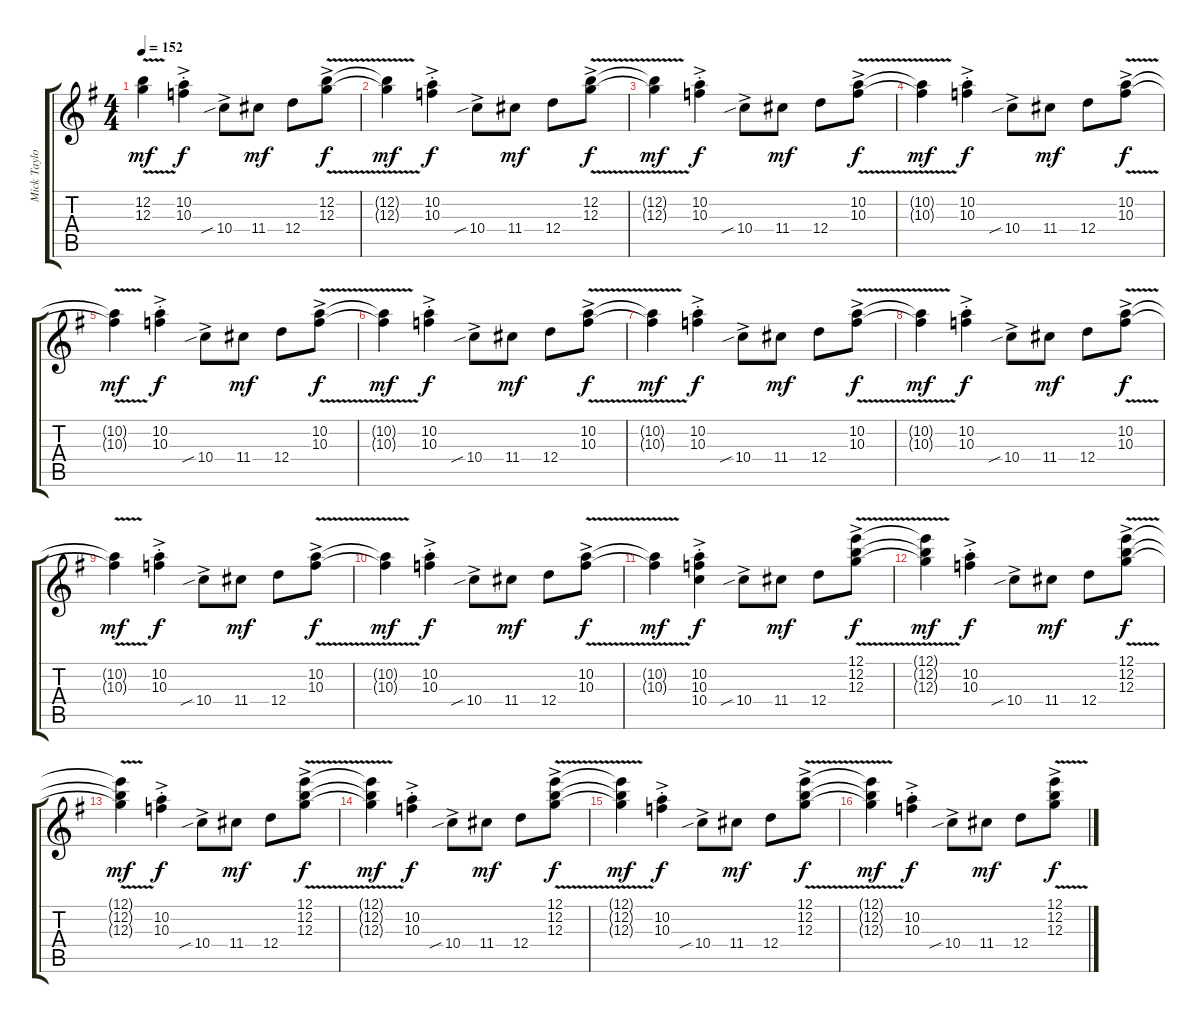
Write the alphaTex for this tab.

\track ("Mick Taylor" "Mick Taylo") {instrument electricguitarjazz}
\staff {score tabs}
\tuning (E4 B3 G3 D3 A2 E2) {hide}
\ts (4 4)
\tempo 152
\clef g2
\ks g
(12.2{v t} 12.3{v t}).4{dy mf} (10.2{ac st} 10.3{ac st}).4{dy f} 10.4{sib ac}.8 11.4.8{dy mf} 12.4.8 (12.2{v ac} 12.3{v ac}).8{dy f} |
(12.2{v t} 12.3{v t}).4{dy mf} (10.2{ac st} 10.3{ac st}).4{dy f} 10.4{sib ac}.8 11.4.8{dy mf} 12.4.8 (12.2{v ac} 12.3{v ac}).8{dy f} |
(12.2{v t} 12.3{v t}).4{dy mf} (10.2{ac st} 10.3{ac st}).4{dy f} 10.4{sib ac}.8 11.4.8{dy mf} 12.4.8 (10.2{v ac} 10.3{v ac}).8{dy f} |
(10.2{v t} 10.3{v t}).4{dy mf} (10.2{ac st} 10.3{ac st}).4{dy f} 10.4{sib ac}.8 11.4.8{dy mf} 12.4.8 (10.2{v ac} 10.3{v ac}).8{dy f} |
(10.2{v t} 10.3{v t}).4{dy mf} (10.2{ac st} 10.3{ac st}).4{dy f} 10.4{sib ac}.8 11.4.8{dy mf} 12.4.8 (10.2{v ac} 10.3{v ac}).8{dy f} |
(10.2{v t} 10.3{v t}).4{dy mf} (10.2{ac st} 10.3{ac st}).4{dy f} 10.4{sib ac}.8 11.4.8{dy mf} 12.4.8 (10.2{v ac} 10.3{v ac}).8{dy f} |
(10.2{v t} 10.3{v t}).4{dy mf} (10.2{ac st} 10.3{ac st}).4{dy f} 10.4{sib ac}.8 11.4.8{dy mf} 12.4.8 (10.2{v ac} 10.3{v ac}).8{dy f} |
(10.2{v t} 10.3{v t}).4{dy mf} (10.2{ac st} 10.3{ac st}).4{dy f} 10.4{sib ac}.8 11.4.8{dy mf} 12.4.8 (10.2{v ac} 10.3{v ac}).8{dy f} |
(10.2{v t} 10.3{v t}).4{dy mf} (10.2{ac st} 10.3{ac st}).4{dy f} 10.4{sib ac}.8 11.4.8{dy mf} 12.4.8 (10.2{v ac} 10.3{v ac}).8{dy f} |
(10.2{v t} 10.3{v t}).4{dy mf} (10.2{ac st} 10.3{ac st}).4{dy f} 10.4{sib ac}.8 11.4.8{dy mf} 12.4.8 (10.2{v ac} 10.3{v ac}).8{dy f} |
(10.2{v t} 10.3{v t}).4{dy mf} (10.2{ac st} 10.3{ac st} 10.4{ac st}).4{dy f} 10.4{sib ac}.8 11.4.8{dy mf} 12.4.8 (12.1{v ac} 12.2{v ac} 12.3{v ac}).8{dy f} |
(12.1{v t} 12.2{v t} 12.3{v t}).4{dy mf} (10.2{ac st} 10.3{ac st}).4{dy f} 10.4{sib ac}.8 11.4.8{dy mf} 12.4.8 (12.1{v ac} 12.2{v ac} 12.3{v ac}).8{dy f} |
(12.1{v t} 12.2{v t} 12.3{v t}).4{dy mf} (10.2{ac st} 10.3{ac st}).4{dy f} 10.4{sib ac}.8 11.4.8{dy mf} 12.4.8 (12.1{v ac} 12.2{v ac} 12.3{v ac}).8{dy f} |
(12.1{v t} 12.2{v t} 12.3{v t}).4{dy mf} (10.2{ac st} 10.3{ac st}).4{dy f} 10.4{sib ac}.8 11.4.8{dy mf} 12.4.8 (12.1{v ac} 12.2{v ac} 12.3{v ac}).8{dy f} |
(12.1{v t} 12.2{v t} 12.3{v t}).4{dy mf} (10.2{ac st} 10.3{ac st}).4{dy f} 10.4{sib ac}.8 11.4.8{dy mf} 12.4.8 (12.1{v ac} 12.2{v ac} 12.3{v ac}).8{dy f} |
(12.1{v t} 12.2{v t} 12.3{v t}).4{dy mf} (10.2{ac st} 10.3{ac st}).4{dy f} 10.4{sib ac}.8 11.4.8{dy mf} 12.4.8 (12.1{v ac} 12.2{v ac} 12.3{v ac}).8{dy f}
